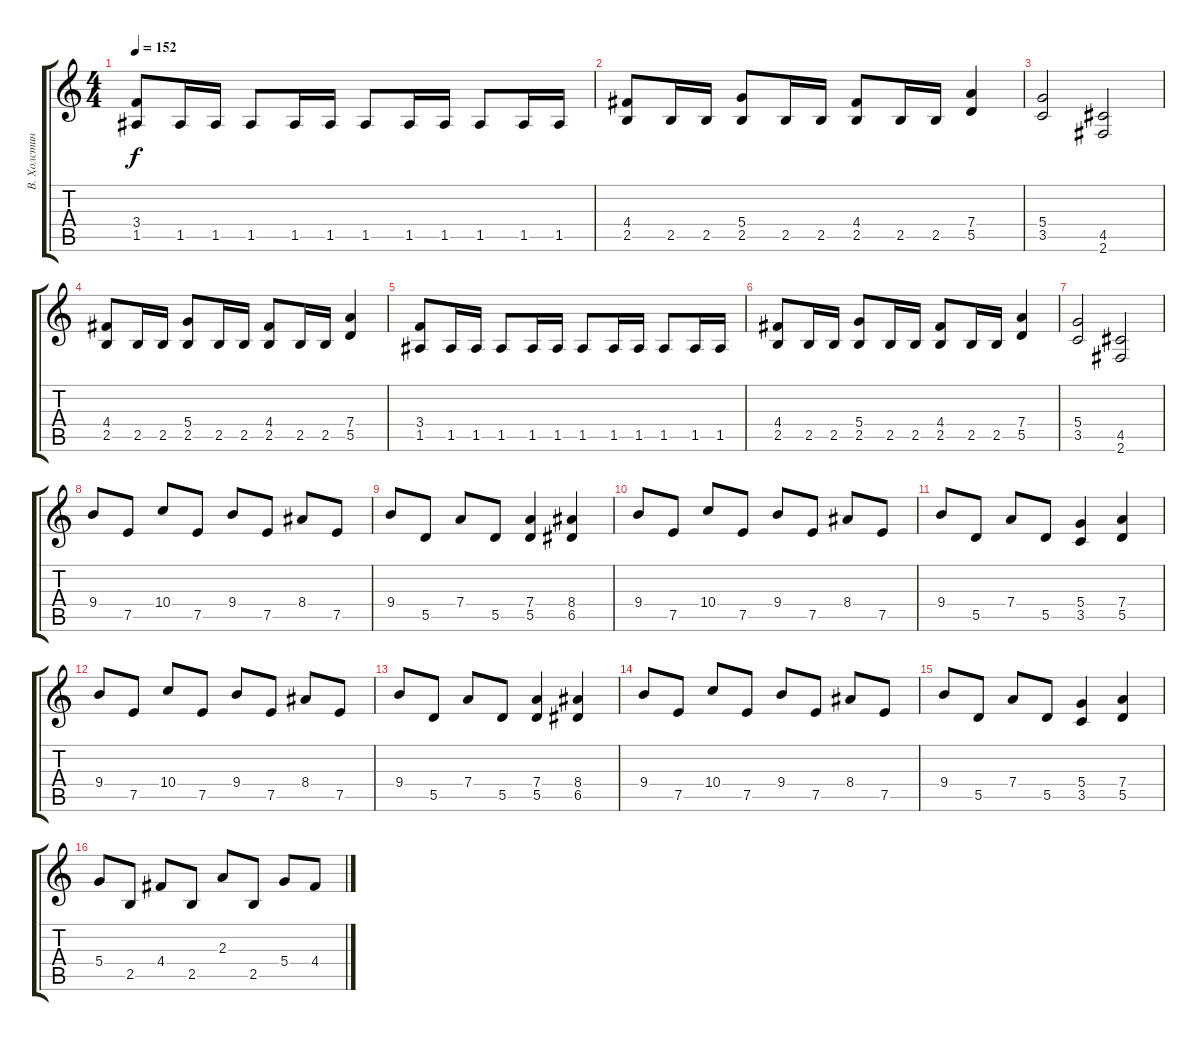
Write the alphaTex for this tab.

\track ("В. Холстинин" "В. Холстин") {instrument overdrivenguitar}
\staff {score tabs}
\tuning (E4 B3 G3 D3 A2 E2) {hide}
\ts (4 4)
\tempo 152
\clef g2
\ks c
(3.4 1.5).8{dy f} 1.5.16 1.5.16 1.5.8 1.5.16 1.5.16 1.5.8 1.5.16 1.5.16 1.5.8 1.5.16 1.5.16 |
(4.4 2.5).8 2.5.16 2.5.16 (5.4 2.5).8 2.5.16 2.5.16 (4.4 2.5).8 2.5.16 2.5.16 (7.4 5.5).4 |
(5.4 3.5).2 (4.5 2.6).2 |
(4.4 2.5).8 2.5.16 2.5.16 (5.4 2.5).8 2.5.16 2.5.16 (4.4 2.5).8 2.5.16 2.5.16 (7.4 5.5).4 |
(3.4 1.5).8 1.5.16 1.5.16 1.5.8 1.5.16 1.5.16 1.5.8 1.5.16 1.5.16 1.5.8 1.5.16 1.5.16 |
(4.4 2.5).8 2.5.16 2.5.16 (5.4 2.5).8 2.5.16 2.5.16 (4.4 2.5).8 2.5.16 2.5.16 (7.4 5.5).4 |
(5.4 3.5).2 (4.5 2.6).2 |
9.4.8 7.5.8 10.4.8 7.5.8 9.4.8 7.5.8 8.4.8 7.5.8 |
9.4.8 5.5.8 7.4.8 5.5.8 (7.4 5.5).4 (8.4 6.5).4 |
9.4.8 7.5.8 10.4.8 7.5.8 9.4.8 7.5.8 8.4.8 7.5.8 |
9.4.8 5.5.8 7.4.8 5.5.8 (5.4 3.5).4 (7.4 5.5).4 |
9.4.8 7.5.8 10.4.8 7.5.8 9.4.8 7.5.8 8.4.8 7.5.8 |
9.4.8 5.5.8 7.4.8 5.5.8 (7.4 5.5).4 (8.4 6.5).4 |
9.4.8 7.5.8 10.4.8 7.5.8 9.4.8 7.5.8 8.4.8 7.5.8 |
9.4.8 5.5.8 7.4.8 5.5.8 (5.4 3.5).4 (7.4 5.5).4 |
5.4.8 2.5.8 4.4.8 2.5.8 2.3.8 2.5.8 5.4.8 4.4.8
